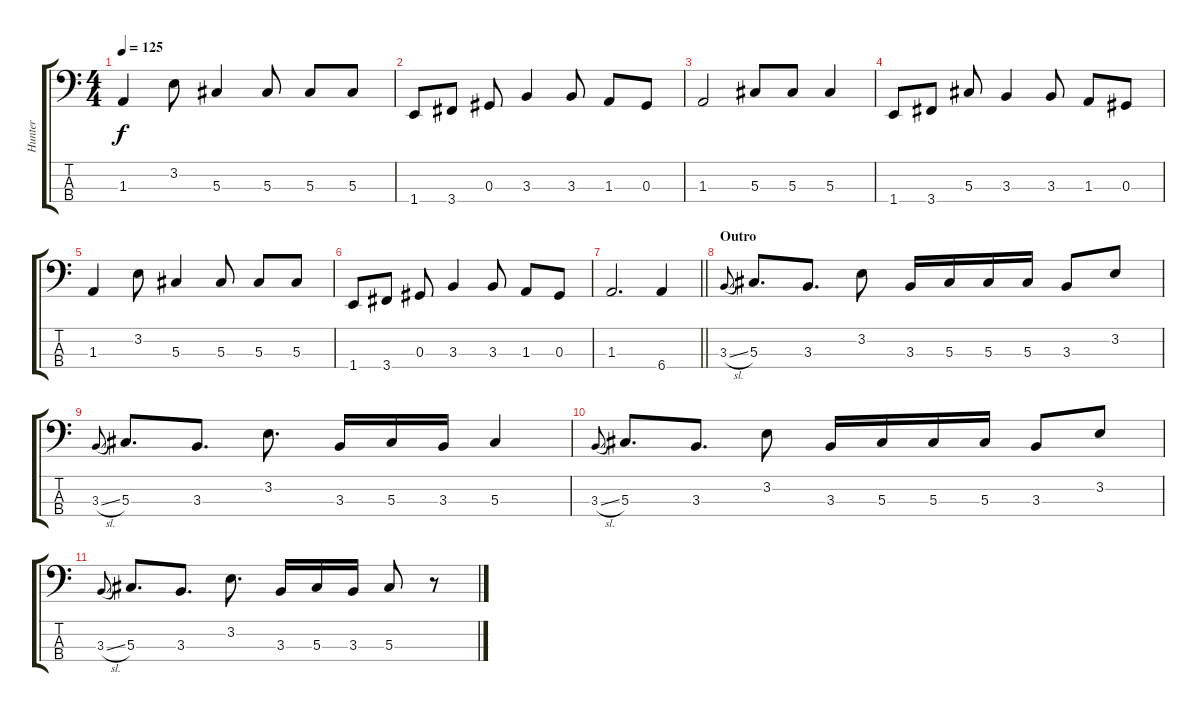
\track ("Hunter" "Hunter") {instrument electricbassfinger}
\staff {score tabs}
\tuning (Gb2 Db2 Ab1 Eb1) {hide}
\ts (4 4)
\tempo 125
\clef f4
\ks c
1.3.4{dy f} 3.2.8 5.3.4 5.3.8 5.3.8 5.3.8 |
1.4.8 3.4.8 0.3.8 3.3.4 3.3.8 1.3.8 0.3.8 |
1.3.2 5.3.8 5.3.8 5.3.4 |
1.4.8 3.4.8 5.3.8 3.3.4 3.3.8 1.3.8 0.3.8 |
1.3.4 3.2.8 5.3.4 5.3.8 5.3.8 5.3.8 |
1.4.8 3.4.8 0.3.8 3.3.4 3.3.8 1.3.8 0.3.8 |
\barLineRight lightlight
1.3.2{d} 6.4.4 |
\section ("" "Outro")
3.3{sl}.8{gr onbeat} 5.3.8{d} 3.3.8{d} 3.2.8 3.3.16 5.3.16 5.3.16 5.3.16 3.3.8 3.2.8 |
3.3{sl}.8{gr onbeat} 5.3.8{d} 3.3.8{d} 3.2.8{d} 3.3.16 5.3.16 3.3.16 5.3.4 |
3.3{sl}.8{gr onbeat} 5.3.8{d} 3.3.8{d} 3.2.8 3.3.16 5.3.16 5.3.16 5.3.16 3.3.8 3.2.8 |
3.3{sl}.8{gr onbeat} 5.3.8{d} 3.3.8{d} 3.2.8{d} 3.3.16 5.3.16 3.3.16 5.3.8 r.8
